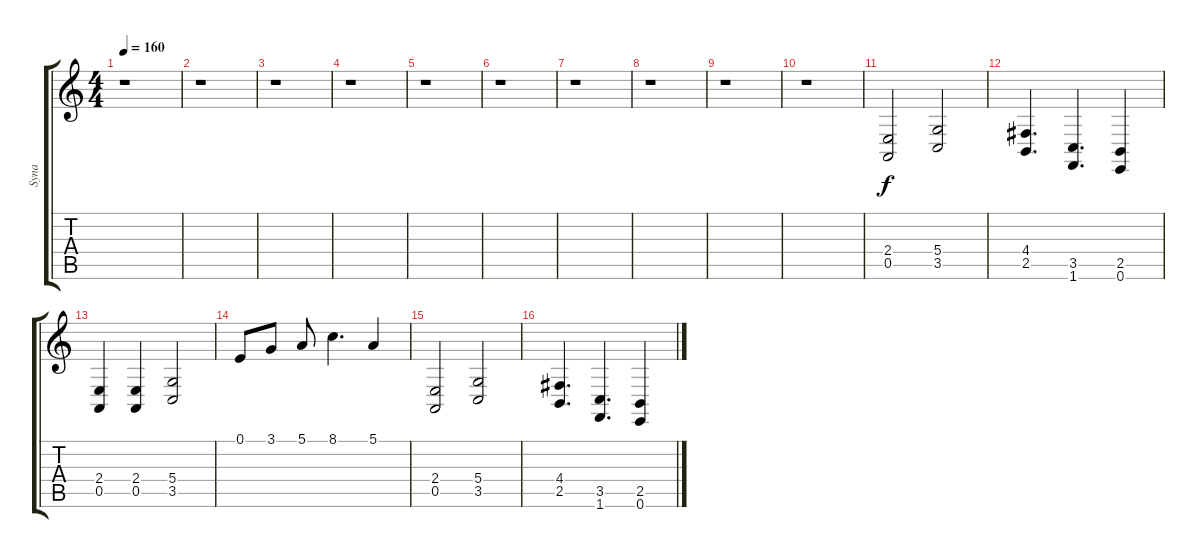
\track ("Syna" "Syna") {instrument harpsichord}
\staff {score tabs}
\tuning (E4 B3 G3 D3 A2 E2) {hide}
\ts (4 4)
\tempo 160
\clef g2
\ks c
r.1{dy f} |
r.1 |
r.1 |
r.1 |
r.1 |
r.1 |
r.1 |
r.1 |
r.1 |
r.1 |
(2.4 0.5).2 (5.4 3.5).2 |
(4.4 2.5).4{d} (3.5 1.6).4{d} (2.5 0.6).4 |
(2.4 0.5).4 (2.4 0.5).4 (5.4 3.5).2 |
0.1.8 3.1.8 5.1.8 8.1.4{d} 5.1.4 |
(2.4 0.5).2 (5.4 3.5).2 |
(4.4 2.5).4{d} (3.5 1.6).4{d} (2.5 0.6).4
